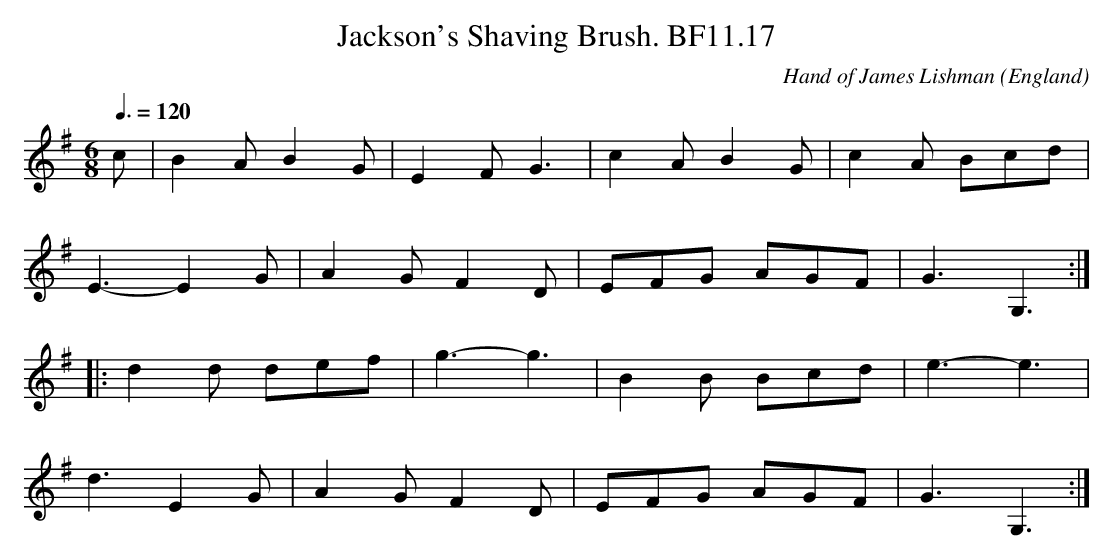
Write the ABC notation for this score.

X:1
T:Jackson's Shaving Brush. BF11.17
C:Hand of James Lishman
L:1/8
M:6/8
O:England
Q:3/8=120
K:G
c|B2AB2G|E2FG3|c2AB2G|c2A Bcd|!
E3-E2G|A2GF2D|EFG AGF|G3G,3:|!
|:d2d def|g3-g3|B2 B Bcd|e3-e3|!
d3E2G|A2GF2D|EFG AGF|G3G,3:|
